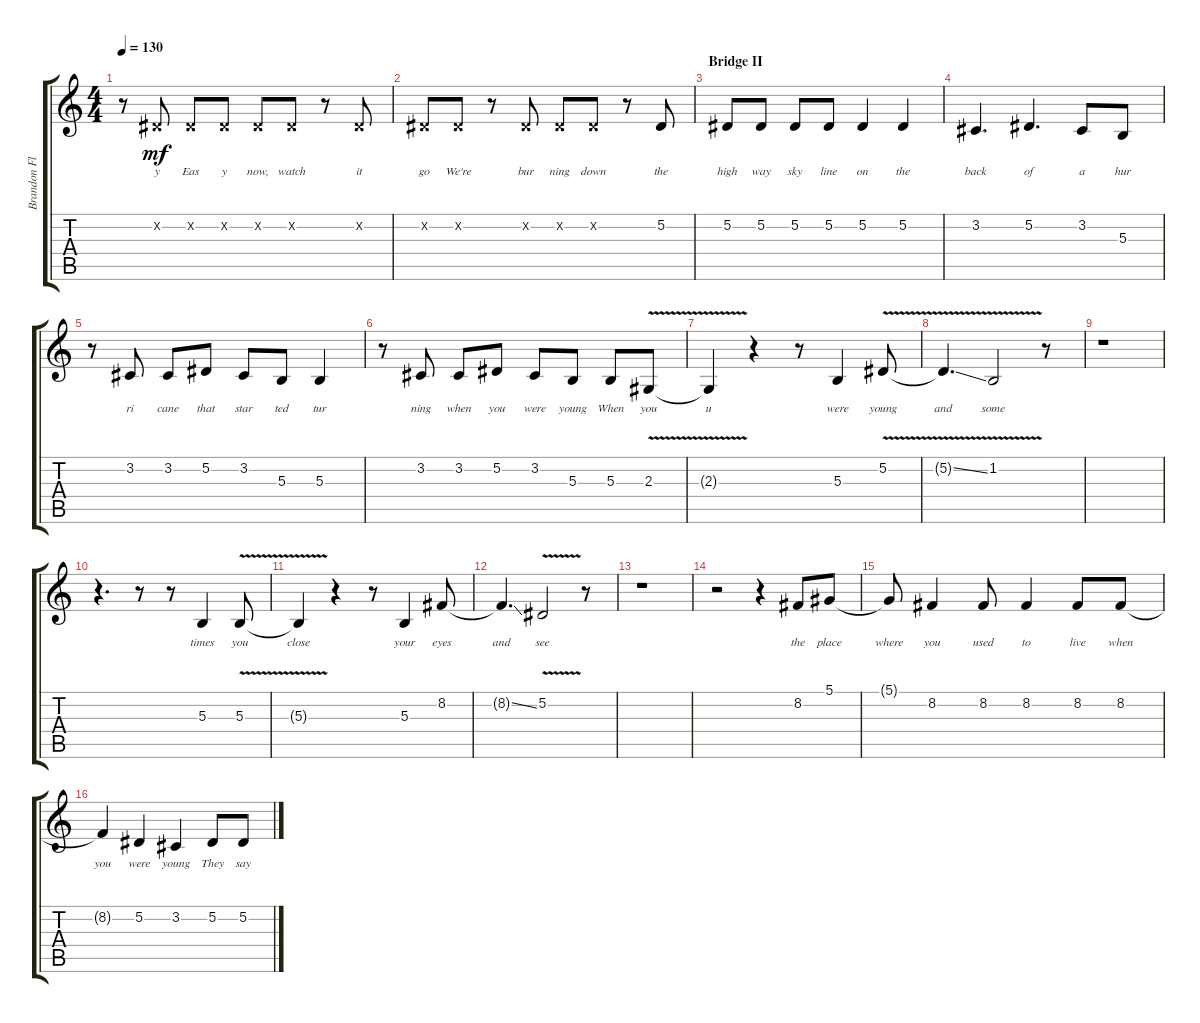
\track ("Brandon Flowers (Vox)" "Brandon Fl") {instrument cello}
\staff {score tabs}
\tuning (Eb4 Bb3 Gb3 Db3 Ab2 Eb2) {hide}
\ts (4 4)
\tempo 130
\clef g2
\ks c
r.8{dy mf} 5.2{x}.8{lyrics (0 "y") lyrics (1 "") lyrics (2 "") lyrics (3 "") lyrics (4 "")} 5.2{x}.8{lyrics (0 "Eas") lyrics (1 "") lyrics (2 "") lyrics (3 "") lyrics (4 "")} 5.2{x}.8{lyrics (0 "y") lyrics (1 "") lyrics (2 "") lyrics (3 "") lyrics (4 "")} 5.2{x}.8{lyrics (0 "now,") lyrics (1 "") lyrics (2 "") lyrics (3 "") lyrics (4 "")} 5.2{x}.8{lyrics (0 "watch") lyrics (1 "") lyrics (2 "") lyrics (3 "") lyrics (4 "")} r.8 5.2{x}.8{lyrics (0 "it") lyrics (1 "") lyrics (2 "") lyrics (3 "") lyrics (4 "")} |
5.2{x}.8{lyrics (0 "go") lyrics (1 "") lyrics (2 "") lyrics (3 "") lyrics (4 "")} 5.2{x}.8{lyrics (0 "We're") lyrics (1 "") lyrics (2 "") lyrics (3 "") lyrics (4 "")} r.8 5.2{x}.8{lyrics (0 "bur") lyrics (1 "") lyrics (2 "") lyrics (3 "") lyrics (4 "")} 5.2{x}.8{lyrics (0 "ning") lyrics (1 "") lyrics (2 "") lyrics (3 "") lyrics (4 "")} 5.2{x}.8{lyrics (0 "down") lyrics (1 "") lyrics (2 "") lyrics (3 "") lyrics (4 "")} r.8 5.2.8{lyrics (0 "the") lyrics (1 "") lyrics (2 "") lyrics (3 "") lyrics (4 "")} |
\section ("" "Bridge II")
5.2.8{lyrics (0 "high") lyrics (1 "") lyrics (2 "") lyrics (3 "") lyrics (4 "")} 5.2.8{lyrics (0 "way") lyrics (1 "") lyrics (2 "") lyrics (3 "") lyrics (4 "")} 5.2.8{lyrics (0 "sky") lyrics (1 "") lyrics (2 "") lyrics (3 "") lyrics (4 "")} 5.2.8{lyrics (0 "line") lyrics (1 "") lyrics (2 "") lyrics (3 "") lyrics (4 "")} 5.2.4{lyrics (0 "on") lyrics (1 "") lyrics (2 "") lyrics (3 "") lyrics (4 "")} 5.2.4{lyrics (0 "the") lyrics (1 "") lyrics (2 "") lyrics (3 "") lyrics (4 "")} |
3.2.4{d lyrics (0 "back") lyrics (1 "") lyrics (2 "") lyrics (3 "") lyrics (4 "")} 5.2.4{d lyrics (0 "of") lyrics (1 "") lyrics (2 "") lyrics (3 "") lyrics (4 "")} 3.2.8{lyrics (0 "a") lyrics (1 "") lyrics (2 "") lyrics (3 "") lyrics (4 "")} 5.3.8{lyrics (0 "hur") lyrics (1 "") lyrics (2 "") lyrics (3 "") lyrics (4 "")} |
r.8 3.2.8{lyrics (0 "ri") lyrics (1 "") lyrics (2 "") lyrics (3 "") lyrics (4 "")} 3.2.8{lyrics (0 "cane") lyrics (1 "") lyrics (2 "") lyrics (3 "") lyrics (4 "")} 5.2.8{lyrics (0 "that") lyrics (1 "") lyrics (2 "") lyrics (3 "") lyrics (4 "")} 3.2.8{lyrics (0 "star") lyrics (1 "") lyrics (2 "") lyrics (3 "") lyrics (4 "")} 5.3.8{lyrics (0 "ted") lyrics (1 "") lyrics (2 "") lyrics (3 "") lyrics (4 "")} 5.3.4{lyrics (0 "tur") lyrics (1 "") lyrics (2 "") lyrics (3 "") lyrics (4 "")} |
r.8 3.2.8{lyrics (0 "ning") lyrics (1 "") lyrics (2 "") lyrics (3 "") lyrics (4 "")} 3.2.8{lyrics (0 "when") lyrics (1 "") lyrics (2 "") lyrics (3 "") lyrics (4 "")} 5.2.8{lyrics (0 "you") lyrics (1 "") lyrics (2 "") lyrics (3 "") lyrics (4 "")} 3.2.8{lyrics (0 "were") lyrics (1 "") lyrics (2 "") lyrics (3 "") lyrics (4 "")} 5.3.8{lyrics (0 "young") lyrics (1 "") lyrics (2 "") lyrics (3 "") lyrics (4 "")} 5.3.8{lyrics (0 "When") lyrics (1 "") lyrics (2 "") lyrics (3 "") lyrics (4 "")} 2.3{v}.8{lyrics (0 "you") lyrics (1 "") lyrics (2 "") lyrics (3 "") lyrics (4 "")} |
2.3{v t}.4{lyrics (0 "u") lyrics (1 "") lyrics (2 "") lyrics (3 "") lyrics (4 "")} r.4 r.8 5.3.4{lyrics (0 "were") lyrics (1 "") lyrics (2 "") lyrics (3 "") lyrics (4 "")} 5.2{v}.8{lyrics (0 "young") lyrics (1 "") lyrics (2 "") lyrics (3 "") lyrics (4 "")} |
5.2{ss t}.4{d lyrics (0 "and") lyrics (1 "") lyrics (2 "") lyrics (3 "") lyrics (4 "")} 1.2{v}.2{lyrics (0 "some") lyrics (1 "") lyrics (2 "") lyrics (3 "") lyrics (4 "")} r.8 |
r.1 |
r.4{d} r.8 r.8 5.3.4{lyrics (0 "times") lyrics (1 "") lyrics (2 "") lyrics (3 "") lyrics (4 "")} 5.3{v}.8{lyrics (0 "you") lyrics (1 "") lyrics (2 "") lyrics (3 "") lyrics (4 "")} |
5.3{v t}.4{lyrics (0 "close") lyrics (1 "") lyrics (2 "") lyrics (3 "") lyrics (4 "")} r.4 r.8 5.3.4{lyrics (0 "your") lyrics (1 "") lyrics (2 "") lyrics (3 "") lyrics (4 "")} 8.2.8{lyrics (0 "eyes") lyrics (1 "") lyrics (2 "") lyrics (3 "") lyrics (4 "")} |
8.2{ss t}.4{d lyrics (0 "and") lyrics (1 "") lyrics (2 "") lyrics (3 "") lyrics (4 "")} 5.2{v}.2{lyrics (0 "see") lyrics (1 "") lyrics (2 "") lyrics (3 "") lyrics (4 "")} r.8 |
r.1 |
r.2 r.4 8.2.8{lyrics (0 "the") lyrics (1 "") lyrics (2 "") lyrics (3 "") lyrics (4 "")} 5.1.8{lyrics (0 "place") lyrics (1 "") lyrics (2 "") lyrics (3 "") lyrics (4 "")} |
5.1{t}.8{lyrics (0 "where") lyrics (1 "") lyrics (2 "") lyrics (3 "") lyrics (4 "")} 8.2.4{lyrics (0 "you") lyrics (1 "") lyrics (2 "") lyrics (3 "") lyrics (4 "")} 8.2.8{lyrics (0 "used") lyrics (1 "") lyrics (2 "") lyrics (3 "") lyrics (4 "")} 8.2.4{lyrics (0 "to") lyrics (1 "") lyrics (2 "") lyrics (3 "") lyrics (4 "")} 8.2.8{lyrics (0 "live") lyrics (1 "") lyrics (2 "") lyrics (3 "") lyrics (4 "")} 8.2.8{lyrics (0 "when") lyrics (1 "") lyrics (2 "") lyrics (3 "") lyrics (4 "")} |
8.2{t}.4{lyrics (0 "you") lyrics (1 "") lyrics (2 "") lyrics (3 "") lyrics (4 "")} 5.2.4{lyrics (0 "were") lyrics (1 "") lyrics (2 "") lyrics (3 "") lyrics (4 "")} 3.2.4{lyrics (0 "young") lyrics (1 "") lyrics (2 "") lyrics (3 "") lyrics (4 "")} 5.2.8{lyrics (0 "They") lyrics (1 "") lyrics (2 "") lyrics (3 "") lyrics (4 "")} 5.2.8{lyrics (0 "say") lyrics (1 "") lyrics (2 "") lyrics (3 "") lyrics (4 "")}
